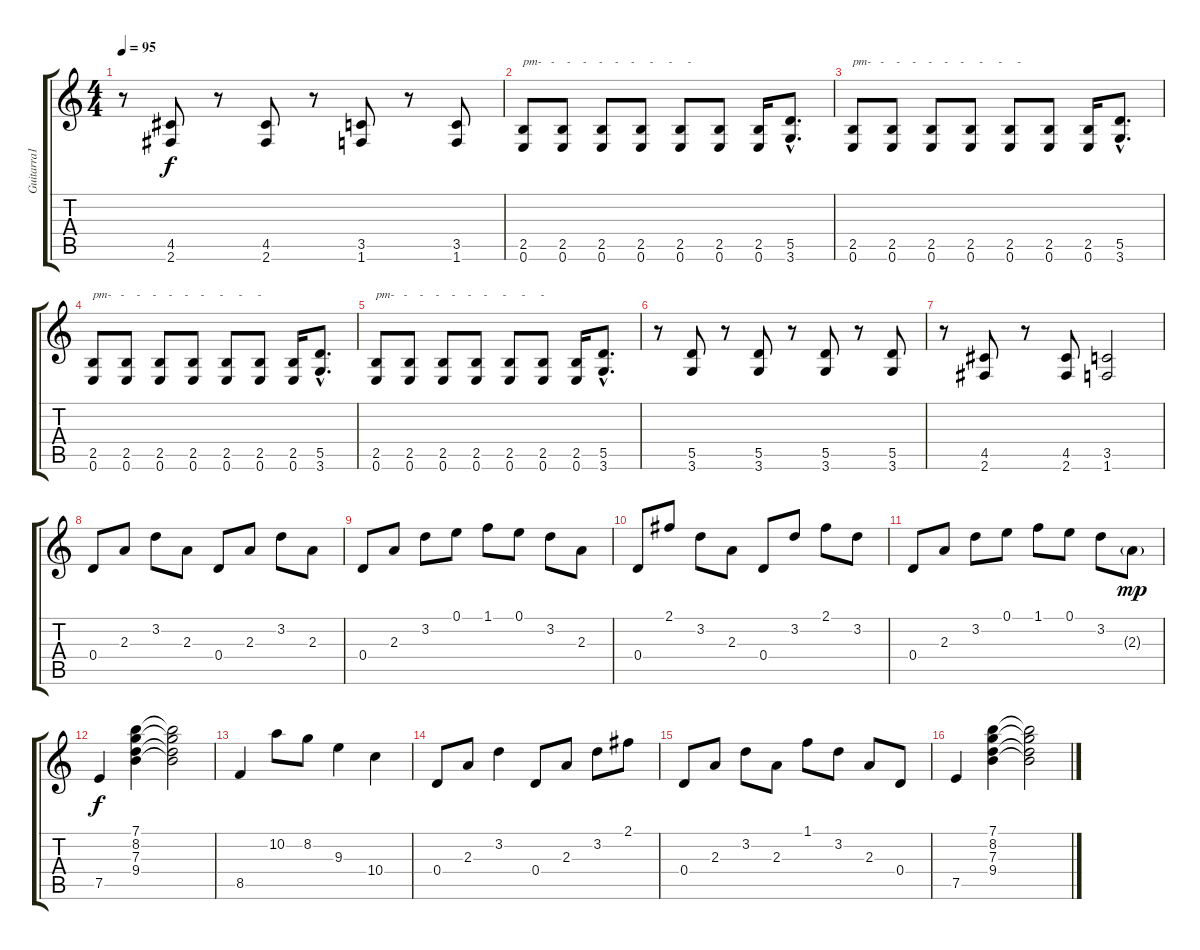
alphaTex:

\track ("Guitarra1 (Robe)" "Guitarra1 ") {instrument distortionguitar}
\staff {score tabs}
\tuning (E4 B3 G3 D3 A2 E2) {hide}
\ts (4 4)
\tempo 95
\clef g2
\ks c
r.8{dy f} (4.5 2.6).8 r.8 (4.5 2.6).8 r.8 (3.5 1.6).8 r.8 (3.5 1.6).8 |
(2.5 0.6).8{txt "pm-   -    -    -    -    -    -     -     -     -"} (2.5 0.6).8 (2.5 0.6).8 (2.5 0.6).8 (2.5 0.6).8 (2.5 0.6).8 (2.5 0.6).16 (5.5{hac} 3.6{hac}).8{d} |
(2.5 0.6).8{txt "pm-   -    -    -    -    -    -     -     -     -"} (2.5 0.6).8 (2.5 0.6).8 (2.5 0.6).8 (2.5 0.6).8 (2.5 0.6).8 (2.5 0.6).16 (5.5{hac} 3.6{hac}).8{d} |
(2.5 0.6).8{txt "pm-   -    -    -    -    -    -     -     -     -"} (2.5 0.6).8 (2.5 0.6).8 (2.5 0.6).8 (2.5 0.6).8 (2.5 0.6).8 (2.5 0.6).16 (5.5{hac} 3.6{hac}).8{d} |
(2.5 0.6).8{txt "pm-   -    -    -    -    -    -     -     -     -"} (2.5 0.6).8 (2.5 0.6).8 (2.5 0.6).8 (2.5 0.6).8 (2.5 0.6).8 (2.5 0.6).16 (5.5{hac} 3.6{hac}).8{d} |
r.8 (5.5 3.6).8 r.8 (5.5 3.6).8 r.8 (5.5 3.6).8 r.8 (5.5 3.6).8 |
r.8 (4.5 2.6).8 r.8 (4.5 2.6).8 (3.5 1.6).2 |
0.4.8 2.3.8 3.2.8 2.3.8 0.4.8 2.3.8 3.2.8 2.3.8 |
0.4.8 2.3.8 3.2.8 0.1.8 1.1.8 0.1.8 3.2.8 2.3.8 |
0.4.8 2.1.8 3.2.8 2.3.8 0.4.8 3.2.8 2.1.8 3.2.8 |
0.4.8 2.3.8 3.2.8 0.1.8 1.1.8 0.1.8 3.2.8 2.3{g}.8{dy mp} |
7.5.4{dy f} (7.1 8.2 7.3 9.4).4 (7.1{t} 8.2{t} 7.3{t} 9.4{t}).2 |
8.5.4 10.2.8 8.2.8 9.3.4 10.4.4 |
0.4.8 2.3.8 3.2.4 0.4.8 2.3.8 3.2.8 2.1.8 |
0.4.8 2.3.8 3.2.8 2.3.8 1.1.8 3.2.8 2.3.8 0.4.8 |
7.5.4 (7.1 8.2 7.3 9.4).4 (7.1{t} 8.2{t} 7.3{t} 9.4{t}).2
